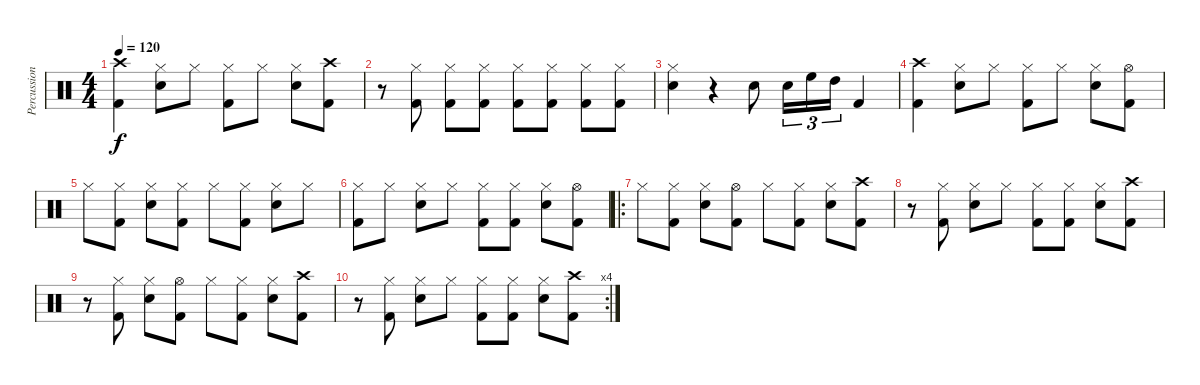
\track ("Percussion" "Percussion") {instrument percussion}
\staff {score}
\articulation defaults
\ts (4 4)
\tempo 120
\clef neutral
\ks c
("Crash high (hit)" "Kick (hit) 2").4{dy f} ("Hi-Hat (closed)" "Snare (hit) 2").8 "Hi-Hat (closed)".8 ("Hi-Hat (closed)" "Kick (hit) 2").8 "Hi-Hat (closed)".8 ("Hi-Hat (closed)" "Snare (hit) 2").8 ("Crash high (hit)" "Kick (hit) 2").8 |
r.8 ("Hi-Hat (closed)" "Kick (hit) 2").8 ("Hi-Hat (closed)" "Kick (hit) 2").8 ("Hi-Hat (closed)" "Kick (hit) 2").8 ("Hi-Hat (closed)" "Kick (hit) 2").8 ("Hi-Hat (closed)" "Kick (hit) 2").8 ("Hi-Hat (closed)" "Kick (hit) 2").8 ("Hi-Hat (closed)" "Kick (hit) 2").8 |
("Hi-Hat (closed)" "Snare (hit) 2").4 r.4 "Snare (hit) 2".8 "Snare (hit) 2".16{tu (3 2)} "High Floor Tom (hit)".16{tu (3 2)} "High Tom (hit)".16{tu (3 2)} "Kick (hit) 2".4 |
("Crash high (hit)" "Kick (hit) 2").4 ("Hi-Hat (closed)" "Snare (hit) 2").8 "Hi-Hat (closed)".8 ("Hi-Hat (closed)" "Kick (hit) 2").8 "Hi-Hat (closed)".8 ("Hi-Hat (closed)" "Snare (hit) 2").8 ("Hi-Hat (open)" "Kick (hit) 2").8 |
"Hi-Hat (closed)".8 ("Hi-Hat (closed)" "Kick (hit) 2").8 ("Hi-Hat (closed)" "Snare (hit) 2").8 ("Hi-Hat (closed)" "Kick (hit) 2").8 "Hi-Hat (closed)".8 ("Hi-Hat (closed)" "Kick (hit) 2").8 ("Hi-Hat (closed)" "Snare (hit) 2").8 "Hi-Hat (closed)".8 |
("Hi-Hat (closed)" "Kick (hit) 2").8 "Hi-Hat (closed)".8 ("Hi-Hat (closed)" "Snare (hit) 2").8 "Hi-Hat (closed)".8 ("Hi-Hat (closed)" "Kick (hit) 2").8 ("Hi-Hat (closed)" "Kick (hit) 2").8 ("Hi-Hat (closed)" "Snare (hit) 2").8 ("Hi-Hat (open)" "Kick (hit) 2").8 |
\ro "Hi-Hat (closed)".8
("Hi-Hat (closed)" "Kick (hit) 2").8 ("Hi-Hat (closed)" "Snare (hit) 2").8 ("Hi-Hat (open)" "Kick (hit) 2").8 "Hi-Hat (closed)".8 ("Hi-Hat (closed)" "Kick (hit) 2").8 ("Hi-Hat (closed)" "Snare (hit) 2").8 ("Crash high (hit)" "Kick (hit) 2").8 |
r.8 ("Hi-Hat (closed)" "Kick (hit) 2").8 ("Hi-Hat (closed)" "Snare (hit) 2").8 "Hi-Hat (closed)".8 ("Hi-Hat (closed)" "Kick (hit) 2").8 ("Hi-Hat (closed)" "Kick (hit) 2").8 ("Hi-Hat (closed)" "Snare (hit) 2").8 ("Crash high (hit)" "Kick (hit) 2").8 |
r.8 ("Hi-Hat (closed)" "Kick (hit) 2").8 ("Hi-Hat (closed)" "Snare (hit) 2").8 ("Hi-Hat (open)" "Kick (hit) 2").8 "Hi-Hat (closed)".8 ("Hi-Hat (closed)" "Kick (hit) 2").8 ("Hi-Hat (closed)" "Snare (hit) 2").8 ("Crash high (hit)" "Kick (hit) 2").8 |
\rc 4
r.8 ("Hi-Hat (closed)" "Kick (hit) 2").8 ("Hi-Hat (closed)" "Snare (hit) 2").8 "Hi-Hat (closed)".8 ("Hi-Hat (closed)" "Kick (hit) 2").8 ("Hi-Hat (closed)" "Kick (hit) 2").8 ("Hi-Hat (closed)" "Snare (hit) 2").8 ("Crash high (hit)" "Kick (hit) 2").8
